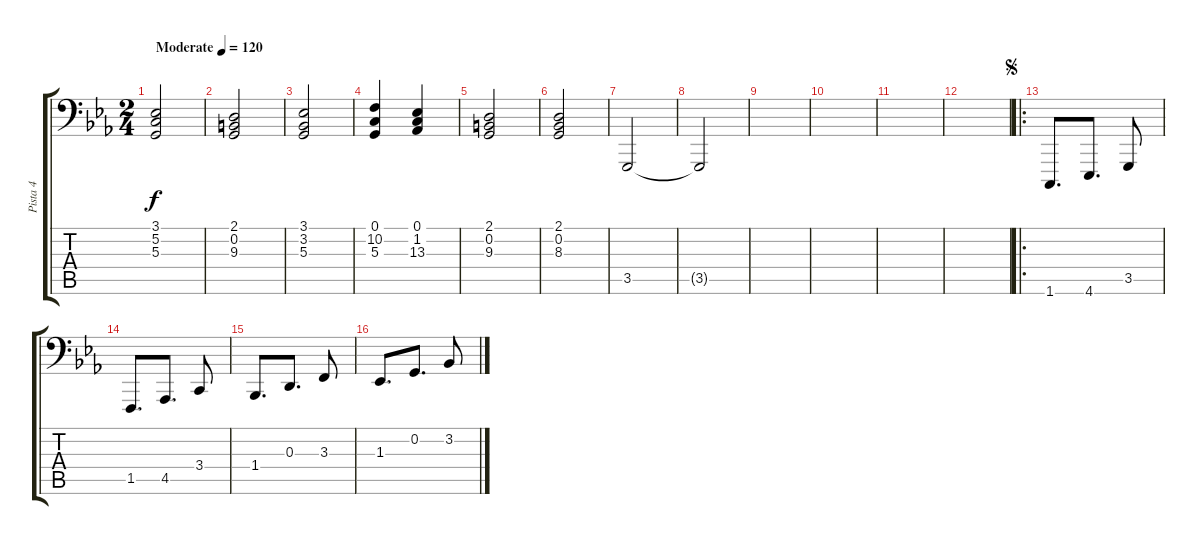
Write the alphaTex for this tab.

\track ("Pista 4" "Pista 4") {instrument electricgrandpiano}
\staff {score tabs}
\tuning (C3 G2 D2 A1 E1 B0) {hide}
\ts (2 4)
\tempo (120 "Moderate")
\clef f4
\ks cminor
(3.1 5.2 5.3).2{dy f instrument electricgrandpiano} |
(2.1 0.2 9.3).2 |
(3.1 3.2 5.3).2 |
(0.1 10.2 5.3).4 (0.1 1.2 13.3).4 |
(2.1 0.2 9.3).2 |
(2.1 0.2 8.3).2 |
3.5.2 |
3.5{t}.2 |
|
|
|
|
\ro
\jump segno
1.6.8{d} 4.6.8{d} 3.5.8 |
1.5.8{d} 4.5.8{d} 3.4.8 |
1.4.8{d} 0.3.8{d} 3.3.8 |
1.3.8{d} 0.2.8{d} 3.2.8
